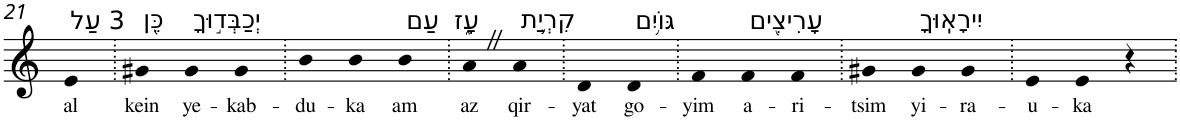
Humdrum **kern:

**kern	**text
*part1	*part1
*staff1	*staff1
*I"Piano	*
*I'Pno	*
!!LO:PB:g=z
*clefG2	*
*k[]	*
=21	=21
!LO:TX:a:t=3 עַל	!
!	!LO:LY:b
4e	al
=22.	=22.
!LO:TX:a:t=כֵּ֖ן	!
!	!LO:LY:b
4g#X	kein
!LO:TX:a:t=יְכַבְּד֣וּךָ	!
!	!LO:LY:b
4g#	ye-
!	!LO:LY:b
4g#	-kab-
=23.	=23.
!	!LO:LY:b
4b	-du-
!	!LO:LY:b
4b	-ka
!LO:TX:a:t=עַם	!
!	!LO:LY:b
4b	am
=24.	=24.
!LO:TX:a:t=עָ֑ז	!
!	!LO:LY:b
4aZ	az
!LO:TX:a:t=קִרְיַ֛ת	!
!	!LO:LY:b
4a	qir-
=25.	=25.
!	!LO:LY:b
4d	-yat
!LO:TX:a:t=גּוֹיִ֥ם	!
!	!LO:LY:b
4d	go-
=26.	=26.
!	!LO:LY:b
4f	-yim
!LO:TX:a:t=עָרִיצִ֖ים	!
!	!LO:LY:b
4f	a-
!	!LO:LY:b
4f	-ri-
=27.	=27.
!	!LO:LY:b
4g#X	-tsim
!LO:TX:a:t=יִירָאֽוּךָ	!
!	!LO:LY:b
4g#	yi-
!	!LO:LY:b
4g#	-ra-
=28.	=28.
!	!LO:LY:b
4e	-u-
!	!LO:LY:b
4e	-ka
4r	.
=.	=.
*-	*-
